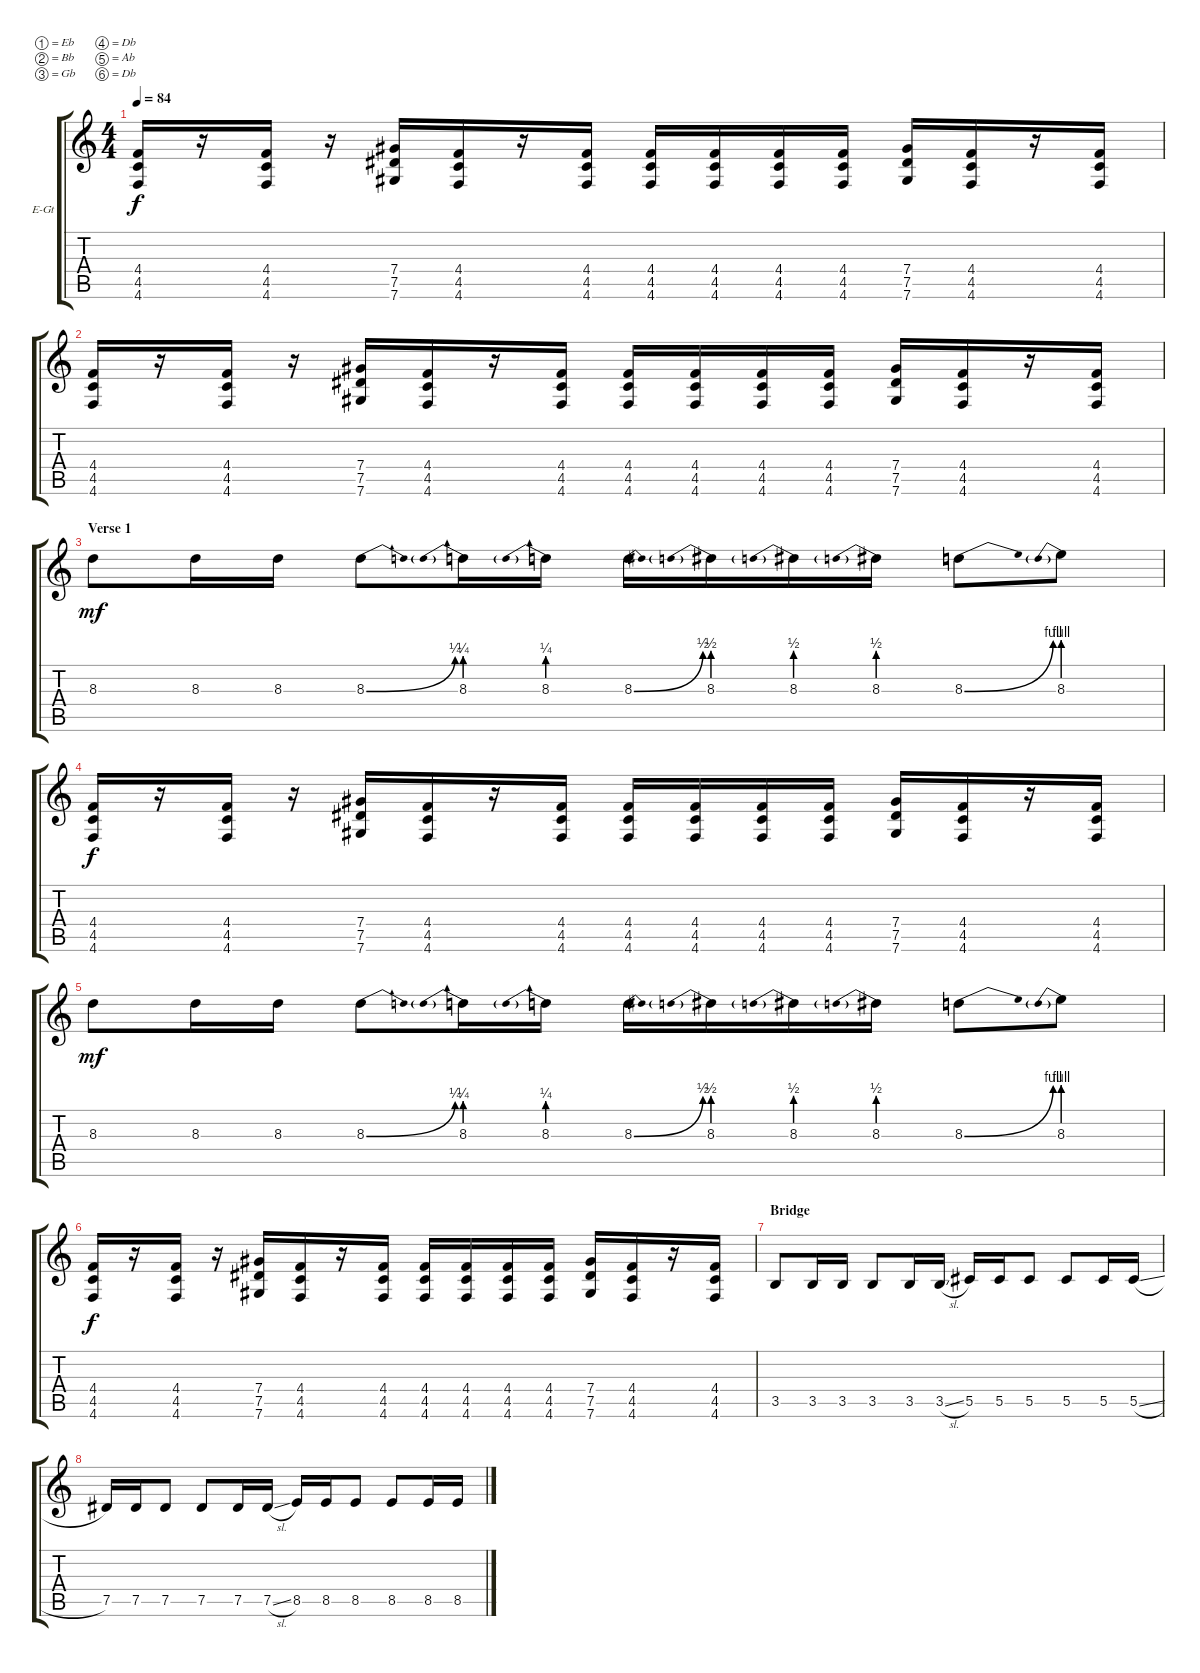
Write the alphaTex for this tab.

\bracketExtendMode groupsimilarinstruments
\firstSystemTrackNameOrientation horizontal
\otherSystemsTrackNameOrientation horizontal
\track ("Kurt Cobain/Pat Smear" "E-Gt") {instrument overdrivenguitar}
\staff {score tabs}
\tuning (Eb4 Bb3 Gb3 Db3 Ab2 Db2)
\ts (4 4)
\tempo 84
\clef g2
\ks c
(4.4 4.5 4.6).16{dy f} r.16 (4.4 4.5 4.6).16 r.16 (7.4 7.5 7.6).16 (4.4 4.5 4.6).16 r.16 (4.4 4.5 4.6).16 (4.4 4.5 4.6).16 (4.4 4.5 4.6).16 (4.4 4.5 4.6).16 (4.4 4.5 4.6).16 (7.4 7.5 7.6).16 (4.4 4.5 4.6).16 r.16 (4.4 4.5 4.6).16 |
(4.4 4.5 4.6).16 r.16 (4.4 4.5 4.6).16 r.16 (7.4 7.5 7.6).16 (4.4 4.5 4.6).16 r.16 (4.4 4.5 4.6).16 (4.4 4.5 4.6).16 (4.4 4.5 4.6).16 (4.4 4.5 4.6).16 (4.4 4.5 4.6).16 (7.4 7.5 7.6).16 (4.4 4.5 4.6).16 r.16 (4.4 4.5 4.6).16 |
\section ("" "Verse 1")
8.3.8{dy mf} 8.3.16 8.3.16 8.3{be (bend 0 0 33.6 1)}.8 8.3{be (prebend 0 1 60 1)}.16 8.3{be (prebend 0 1 60 1)}.16 8.3{be (bend 0 0 37.8 2)}.16 8.3{be (prebend 0 2 60 2)}.16 8.3{be (prebend 0 2 60 2)}.16 8.3{be (prebend 0 2 60 2)}.16 8.3{be (bend 0 0 49.8 4)}.8 8.3{be (prebend 0 4 60 4)}.8 |
(4.4 4.5 4.6).16{dy f} r.16 (4.4 4.5 4.6).16 r.16 (7.4 7.5 7.6).16 (4.4 4.5 4.6).16 r.16 (4.4 4.5 4.6).16 (4.4 4.5 4.6).16 (4.4 4.5 4.6).16 (4.4 4.5 4.6).16 (4.4 4.5 4.6).16 (7.4 7.5 7.6).16 (4.4 4.5 4.6).16 r.16 (4.4 4.5 4.6).16 |
8.3.8{dy mf} 8.3.16 8.3.16 8.3{be (bend 0 0 33.6 1)}.8 8.3{be (prebend 0 1 60 1)}.16 8.3{be (prebend 0 1 60 1)}.16 8.3{be (bend 0 0 37.8 2)}.16 8.3{be (prebend 0 2 60 2)}.16 8.3{be (prebend 0 2 60 2)}.16 8.3{be (prebend 0 2 60 2)}.16 8.3{be (bend 0 0 49.8 4)}.8 8.3{be (prebend 0 4 60 4)}.8 |
(4.4 4.5 4.6).16{dy f} r.16 (4.4 4.5 4.6).16 r.16 (7.4 7.5 7.6).16 (4.4 4.5 4.6).16 r.16 (4.4 4.5 4.6).16 (4.4 4.5 4.6).16 (4.4 4.5 4.6).16 (4.4 4.5 4.6).16 (4.4 4.5 4.6).16 (7.4 7.5 7.6).16 (4.4 4.5 4.6).16 r.16 (4.4 4.5 4.6).16 |
\section ("" "Bridge")
3.5.8 3.5.16 3.5.16 3.5.8 3.5.16 3.5{sl}.16 5.5.16 5.5.16 5.5.8 5.5.8 5.5.16 5.5{sl}.16 |
7.5.16 7.5.16 7.5.8 7.5.8 7.5.16 7.5{sl}.16 8.5.16 8.5.16 8.5.8 8.5.8 8.5.16 8.5{sl}.16
